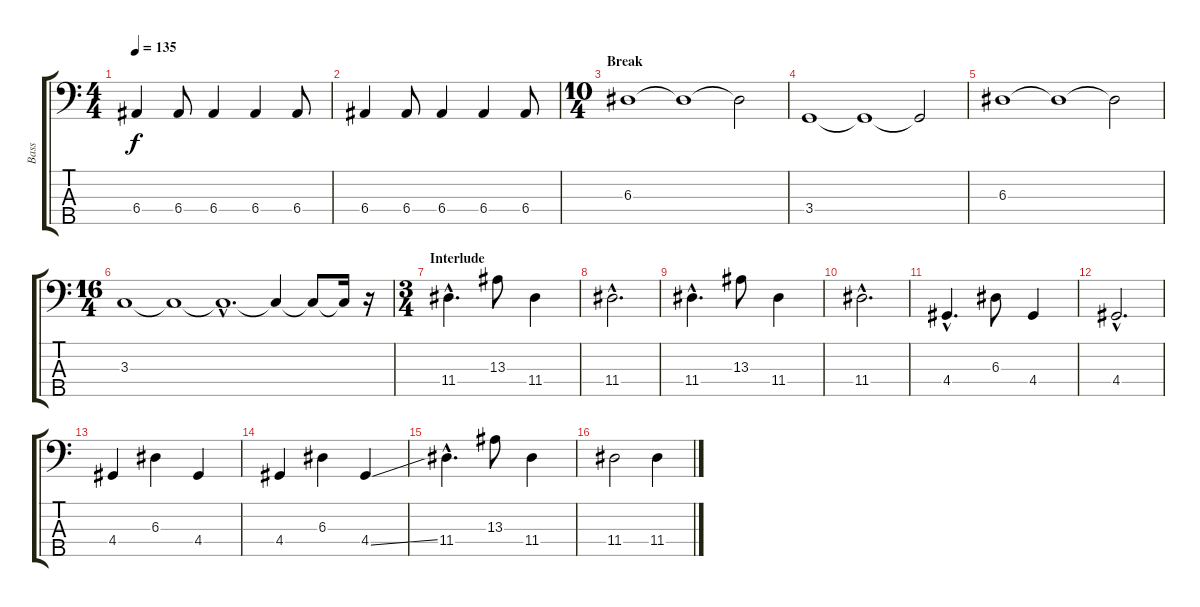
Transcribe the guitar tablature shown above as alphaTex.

\track ("Bass" "Bass") {instrument electricbassfinger}
\staff {score tabs}
\tuning (G2 D2 A1 E1 B0) {hide}
\ts (4 4)
\tempo 135
\clef f4
\ks c
6.4.4{dy f} 6.4.8 6.4.4 6.4.4 6.4.8 |
6.4.4 6.4.8 6.4.4 6.4.4 6.4.8 |
\ts (10 4)
\section ("" "Break")
6.3.1{volume 16 instrument stringensemble1} 6.3{t}.1 6.3{t}.2 |
3.4.1 3.4{t}.1 3.4{t}.2 |
6.3.1 6.3{t}.1 6.3{t}.2 |
\ts (16 4)
3.3.1 3.3{t}.1 3.3{hac t}.1{d} 3.3{t}.4 3.3{t}.8 3.3{t}.16 r.16 |
\ts (3 4)
\section ("" "Interlude")
11.4{hac}.4{d volume 14 instrument electricbassfinger} 13.3.8 11.4.4 |
11.4{hac}.2{d} |
11.4{hac}.4{d} 13.3.8 11.4.4 |
11.4{hac}.2{d} |
4.4{hac}.4{d} 6.3.8 4.4.4 |
4.4{hac}.2{d} |
4.4.4 6.3.4 4.4.4 |
4.4.4 6.3.4 4.4{ss}.4 |
11.4{hac}.4{d} 13.3.8 11.4.4 |
11.4.2 11.4.4
